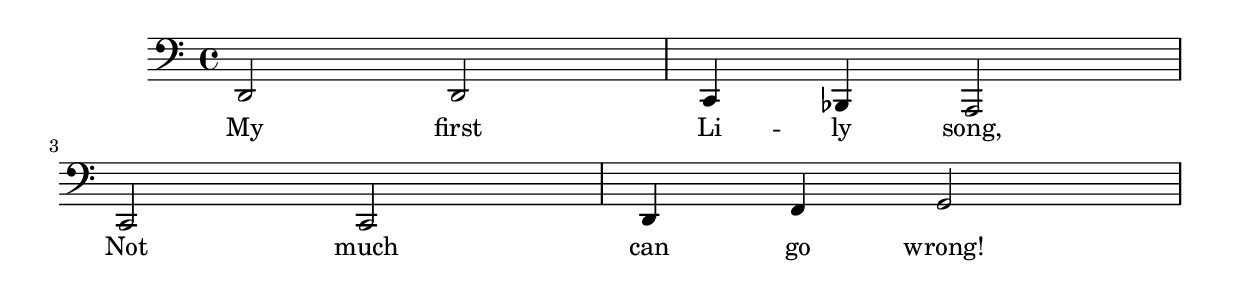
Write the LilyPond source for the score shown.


%% A simple song in LilyPond
<<
    \relative {
	\clef bass
	d,2 d c4 bes a2 \break
	c2 c d4 f g2
    }
    \addlyrics {
	My first Li -- ly song,
	Not much can go wrong!
    }
>>

%% Optional helper for automatic updating by convert-ly.  May be omitted.
\version "2.5.13"
    
